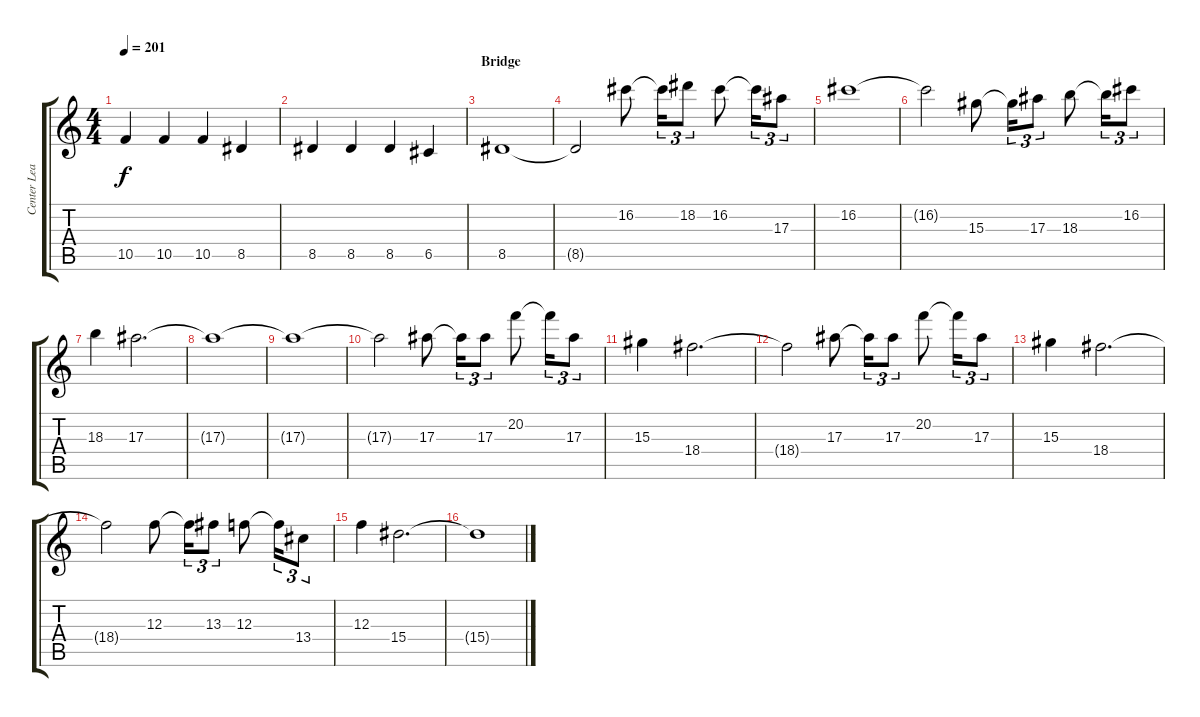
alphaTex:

\track ("Center Lead 1" "Center Lea") {instrument overdrivenguitar}
\staff {score tabs}
\tuning (D4 A3 F3 C3 G2 C2) {hide}
\ts (4 4)
\tempo 201
\clef g2
\ks aminor
10.5{t}.4{dy f} 10.5.4 10.5.4 8.5.4 |
8.5.4 8.5.4 8.5.4 6.5.4 |
\section ("" "Bridge")
8.5.1 |
8.5{t}.2 16.2.8 16.2{t}.16{tu (3 2)} 18.2.8{tu (3 2)} 16.2.8 16.2{t}.16{tu (3 2)} 17.3.8{tu (3 2)} |
16.2.1 |
16.2{t}.2 15.3.8 15.3{t}.16{tu (3 2)} 17.3.8{tu (3 2)} 18.3.8 18.3{t}.16{tu (3 2)} 16.2.8{tu (3 2)} |
18.3.4 17.3.2{d} |
17.3{t}.1 |
17.3{t}.1 |
17.3{t}.2 17.3.8 17.3{t}.16{tu (3 2)} 17.3.8{tu (3 2)} 20.2.8 20.2{t}.16{tu (3 2)} 17.3.8{tu (3 2)} |
15.3.4 18.4.2{d} |
18.4{t}.2 17.3.8 17.3{t}.16{tu (3 2)} 17.3.8{tu (3 2)} 20.2.8 20.2{t}.16{tu (3 2)} 17.3.8{tu (3 2)} |
15.3.4 18.4.2{d} |
18.4{t}.2 12.3.8 12.3{t}.16{tu (3 2)} 13.3.8{tu (3 2)} 12.3.8 12.3{t}.16{tu (3 2)} 13.4.8{tu (3 2)} |
12.3.4 15.4.2{d} |
15.4{t}.1
